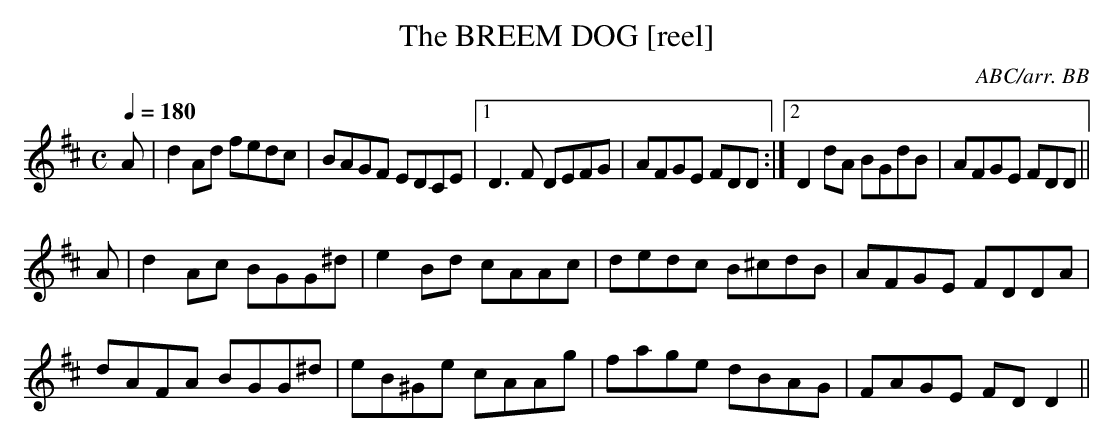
X:1
T:BREEM DOG [reel], The
C:ABC/arr. BB
This is from the "Scots via Cape Breton" tradition but I don't know
much more about it. I'm not even sure where I got it - maybe a Bill
Lamey recording?
Q:1/4=180
L:1/8
M:C
K:D
A|d2Ad fedc|BAGF EDCE|1 D3F DEFG|AFGE FDD:|\
[2 D2dA BGdB |AFGE FDD||
A|d2Ac BGG^d|e2Bd cAAc|dedc B^cdB|AFGE FDDA |
dAFA BGG^d|eB^Ge cAAg|fage dBAG|FAGE FDD2||
